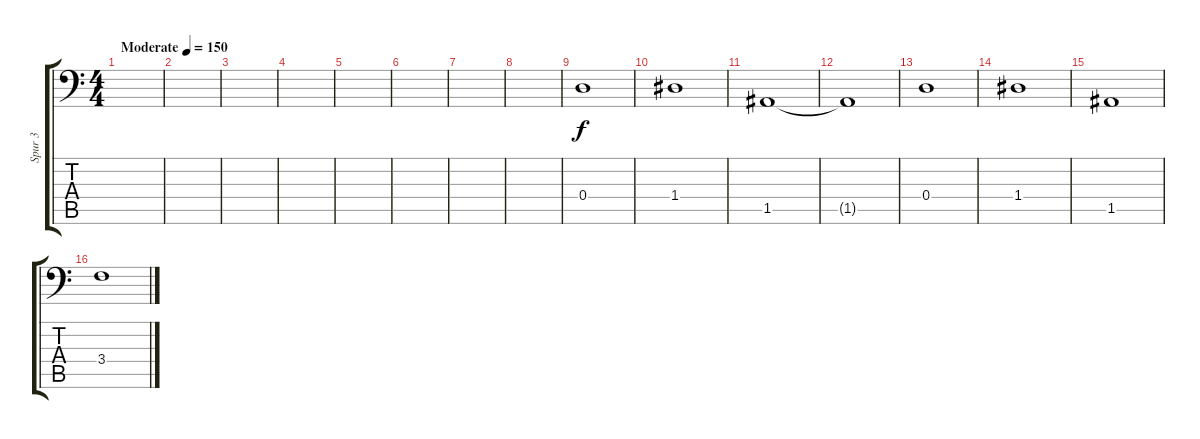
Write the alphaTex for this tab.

\track ("Spur 3" "Spur 3") {instrument electricbassfinger}
\staff {score tabs}
\tuning (E3 B2 G2 D2 A1 E1) {hide}
\ts (4 4)
\tempo (150 "Moderate")
\clef f4
\ks c
|
|
|
|
|
|
|
|
0.4.1 |
1.4.1 |
1.5.1 |
1.5{t}.1 |
0.4.1 |
1.4.1 |
1.5.1 |
3.4.1
